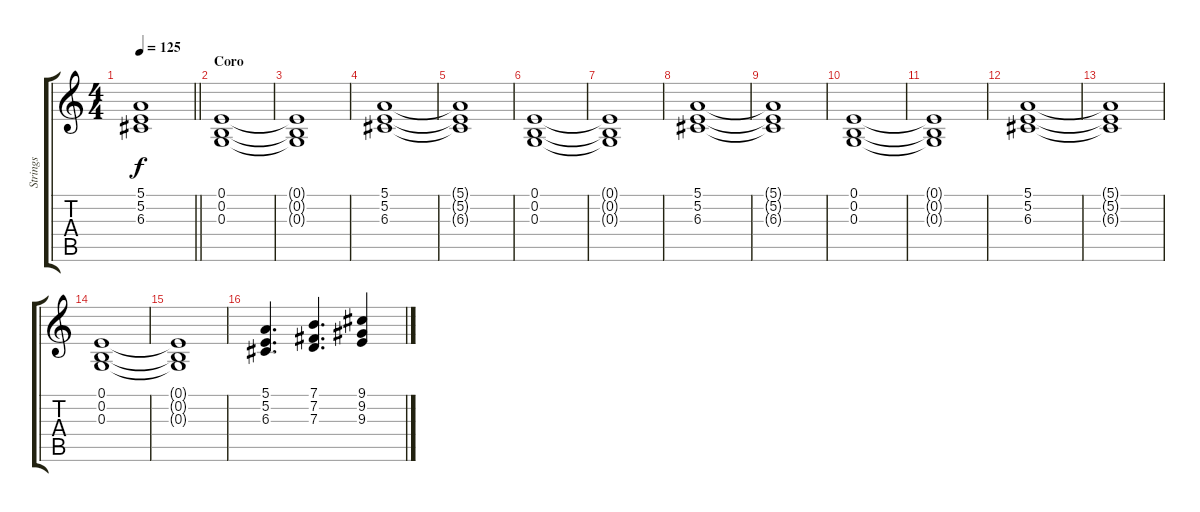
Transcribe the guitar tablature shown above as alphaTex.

\track ("Strings" "Strings") {instrument stringensemble1}
\staff {score tabs}
\tuning (E4 B3 G3 D3 A2 E2) {hide}
\ts (4 4)
\tempo 125
\clef g2
\barLineRight lightlight
\ks c
(5.1{t} 5.2{t} 6.3{t}).1{dy f} |
\section ("" "Coro")
(0.1 0.2 0.3).1 |
(0.1{t} 0.2{t} 0.3{t}).1 |
(5.1 5.2 6.3).1 |
(5.1{t} 5.2{t} 6.3{t}).1 |
(0.1 0.2 0.3).1 |
(0.1{t} 0.2{t} 0.3{t}).1 |
(5.1 5.2 6.3).1 |
(5.1{t} 5.2{t} 6.3{t}).1 |
(0.1 0.2 0.3).1 |
(0.1{t} 0.2{t} 0.3{t}).1 |
(5.1 5.2 6.3).1 |
(5.1{t} 5.2{t} 6.3{t}).1 |
(0.1 0.2 0.3).1 |
(0.1{t} 0.2{t} 0.3{t}).1 |
(5.1 5.2 6.3).4{d} (7.1 7.2 7.3).4{d} (9.1 9.2 9.3).4
